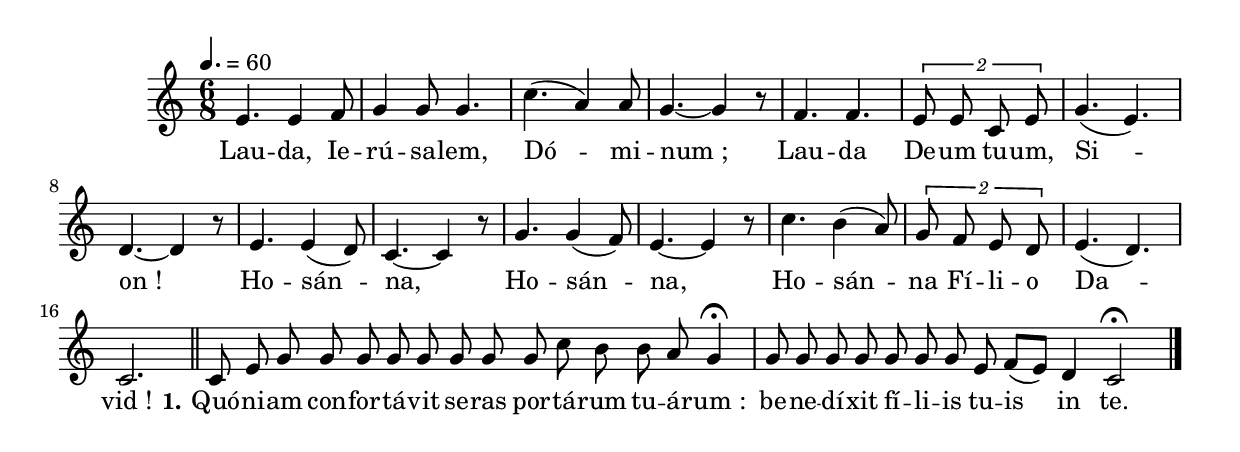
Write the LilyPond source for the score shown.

\version "2.16"
\include "italiano.ly"

\header {
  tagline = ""
  composer = ""
}

MetriqueArmure = {
  \tempo 4.=60
  \time 6/8
  \key do \major
}

italique = { \override Score . LyricText #'font-shape = #'italic }

roman = { \override Score . LyricText #'font-shape = #'roman }

MusiqueTheme = \relative do' {
  mi4. mi4 fa8
  sol4 sol8 sol4.
  do4.( la4) la8
  sol4.~ sol4 r8
  fa4. fa
  \times 3/2 {mi8 mi do mi}
  sol4.(  mi)
  re4.~ re4 r8
  mi4. mi4( re8)
  do4.~ do4 r8
  sol'4. sol4( fa8)
  mi4.~ mi4 r8
  do'4. si4( la8)
  \times 3/2 {sol8 fa mi re}
  mi4.( re)
  do2. \bar "||"
  
  \cadenzaOn
  do8 mi sol sol sol sol sol sol sol sol do si si la sol4\fermata \bar "|"
  sol8 sol sol sol sol sol sol mi fa[( mi]) re4 do2\fermata \bar "|."
}

Paroles = \lyricmode {
  Lau -- da, Ie -- rú -- sa -- lem, Dó -- mi -- num_;
  Lau -- da De -- um tu -- um, Si -- on_!
  Ho -- sán -- na, Ho -- sán -- na,
  Ho -- sán -- na Fí -- li -- o Da -- vid_!
  
  \set stanza = "1."
  Quó -- ni -- am con -- for -- tá -- vit se -- ras por -- tá -- rum tu -- á -- rum_:
  be -- ne -- dí -- xit fí -- li -- is tu -- is in te.
}

\score{
  <<
    \new Staff <<
      \set Staff.midiInstrument = "flute"
      \set Staff.autoBeaming = ##f
      \new Voice = "theme" {
        \override Score.PaperColumn #'keep-inside-line = ##t
        \MetriqueArmure
        \MusiqueTheme
      }
    >>
    \new Lyrics \lyricsto theme {
      \Paroles
    }
  >>
  \layout{}
  \midi{}
}
